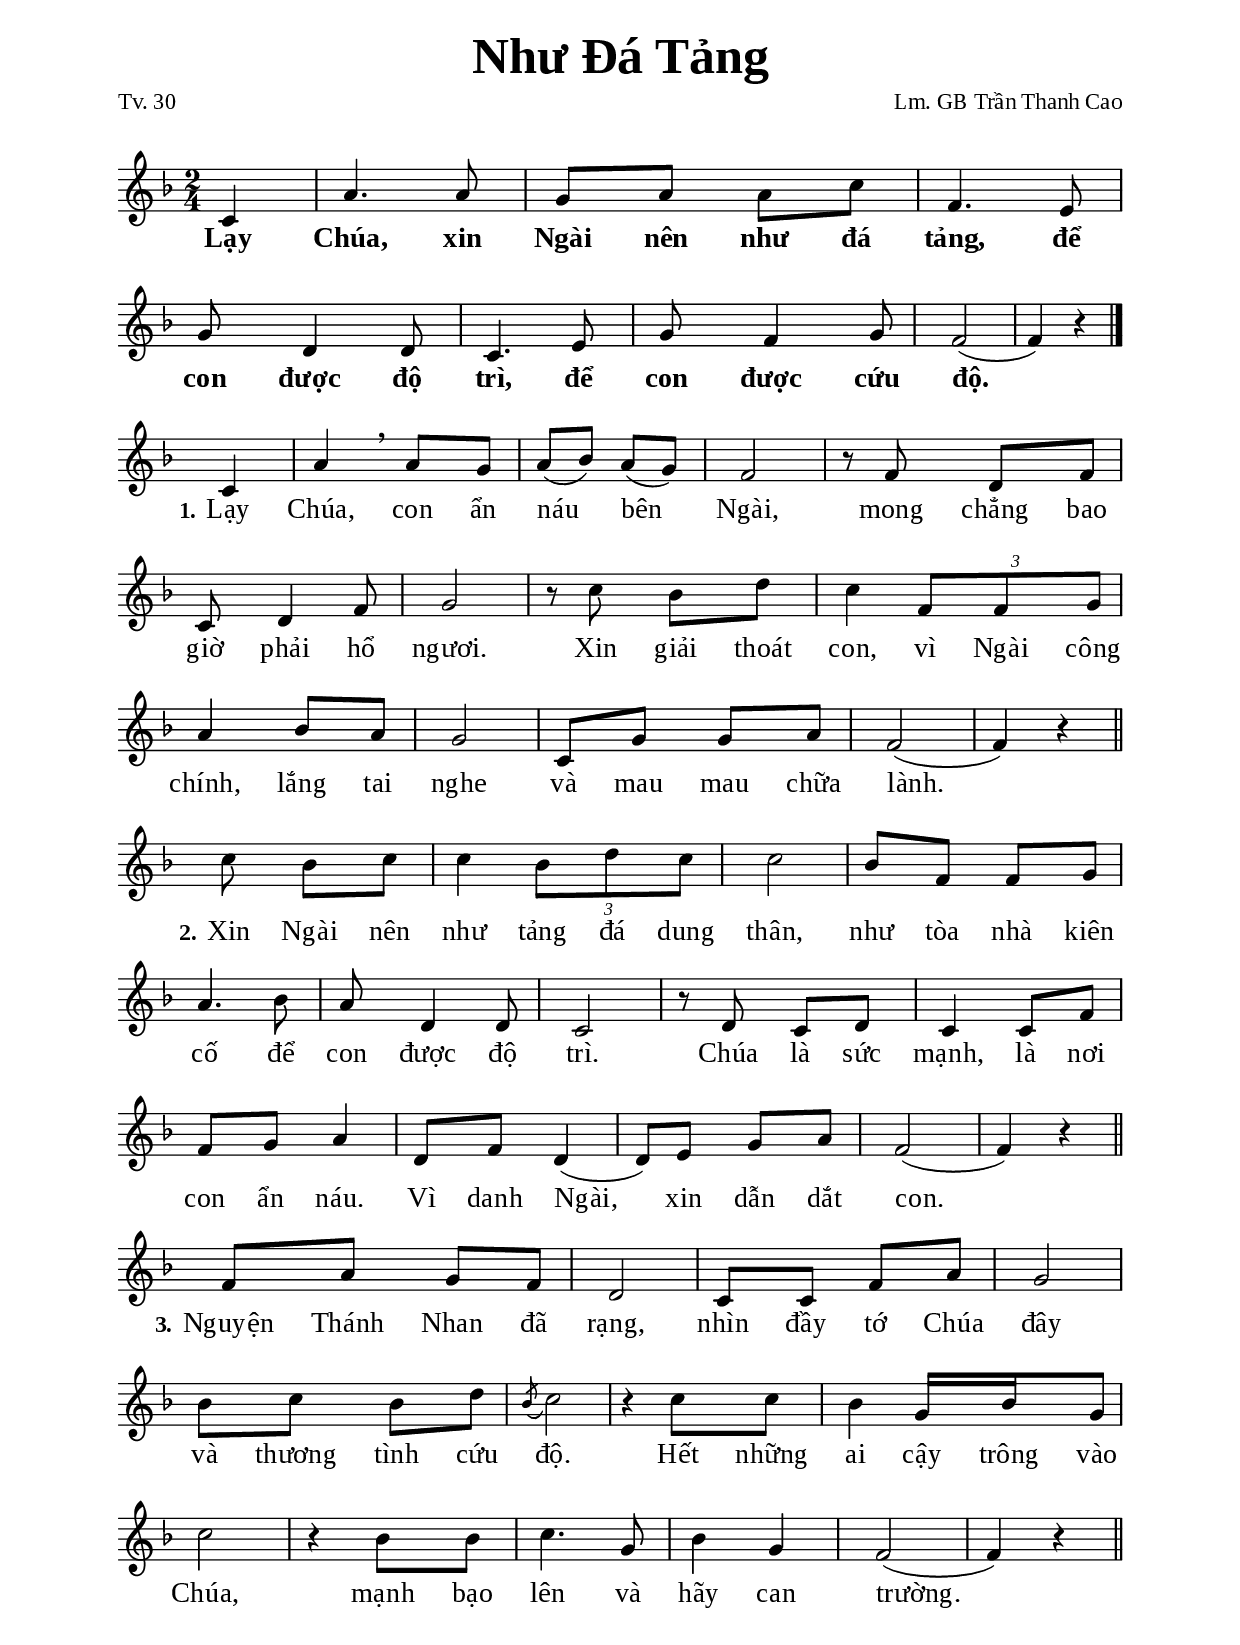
% Cài đặt chung
\version "2.22.1"
\include "english.ly"

\header {
  title = \markup { \fontsize #3 "Như Đá Tảng" }
  poet = "Tv. 30"
  composer = "Lm. GB Trần Thanh Cao"
  arranger = " "
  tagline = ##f
}

\paper {
  #(set-paper-size "a4")
  top-margin = 10\mm
  bottom-margin = 10\mm
  left-margin = 20\mm
  right-margin = 20\mm
  indent = #0
  #(define fonts
    (make-pango-font-tree
      "Liberation Serif"
      "Liberation Serif"
      "Liberation Serif"
      (/ 20 20)))
  page-count = #1
  system-system-spacing = #'((basic-distance . 13))
  score-system-spacing = #'((basic-distance . 13))
}

% Nhạc điệp khúc
nhacDiepKhuc = \relative c' {
  \partial 4 c4 |
  a'4. a8 |
  g a a c |
  f,4. e8 |
  g d4 d8 |
  c4. e8 |
  g f4 g8 |
  f2 _( |
  f4) r \bar "|."
}

% Nhạc phiên khúc
nhacPhienKhucMot = \relative c' {
  \partial 4 c4 |
  a' \breathe a8 g |
  a (bf) a (g) |
  f2 |
  r8 f d f |
  c d4 f8 |
  g2 |
  r8 c bf d |
  c4 \tuplet 3/2 { f,8 f g } |
  a4 bf8 a |
  g2 |
  c,8 g' g a |
  f2 ( |
  f4) r \bar "||"
}

nhacPhienKhucHai = \relative c'' {
  \partial 4. c8 bf c |
  c4 \tuplet 3/2 { bf8 d c } |
  c2 |
  bf8 f f g |
  a4. bf8 |
  a d,4 d8 |
  c2 |
  r8 d c d |
  c4 c8 f |
  f g a4 |
  d,8 f d4 ( |
  d8) e g a |
  f2 ( |
  f4) r \bar "||"
}

nhacPhienKhucBa = \relative c' {
  f8 a g f |
  d2 |
  c8 c f a |
  g2 |
  bf8 c bf d |
  \acciaccatura bf8 c2 |
  r4 c8 c |
  bf4 g16 bf g8 |
  c2 |
  r4 bf8 bf |
  c4. g8 |
  bf4 g |
  f2 ( |
  f4) r \bar "||"
}

% Lời điệp khúc
loiDiepKhuc = \lyricmode {
  Lạy Chúa, xin Ngài nên như đá tảng,
  để con được độ trì,
  để con được cứu độ.
}

% Lời phiên khúc
loiPhienKhucMot = \lyricmode {
  \set stanza = #"1."
  Lạy Chúa, con ẩn náu bên Ngài,
  mong chẳng bao giờ phải hổ ngươi.
  Xin giải thoát con, vì Ngài công chính,
  lắng tai nghe và mau mau chữa lành.
}

loiPhienKhucHai = \lyricmode {
  \set stanza = #"2."
  Xin Ngài nên như tảng đá dung thân,
  như tòa nhà kiên cố để con được độ trì.
  Chúa là sức mạnh, là nơi con ẩn náu.
  Vì danh Ngài, xin dẫn dắt con.
}

loiPhienKhucBa = \lyricmode {
  \set stanza = #"3."
  Nguyện Thánh Nhan đã rạng, nhìn đầy tớ Chúa đây
  và thương tình cứu độ.
  Hết những ai cậy trông vào Chúa,
  mạnh bạo lên và hãy can trường.
}


% Dàn trang
\score {
  \new ChoirStaff <<
    \new Staff = diepKhuc \with {
        \consists "Merge_rests_engraver"
        %\magnifyStaff #(magstep +1)
      }
      <<
      \new Voice = beSop {
        \key f \major \time 2/4 \nhacDiepKhuc
      }
    >>
    \new Lyrics \lyricsto beSop \loiDiepKhuc
  >>
  \layout {
    \override Lyrics.LyricText.font-series = #'bold
    \override Lyrics.LyricText.font-size = #+2
    \override Lyrics.LyricSpace.minimum-distance = #5
    \override Score.BarNumber.break-visibility = ##(#f #f #f)
    \override Score.SpacingSpanner.uniform-stretching = ##t
  }
}

\score {
  \new ChoirStaff <<
    \new Staff = phienKhuc \with {
        %\magnifyStaff #(magstep +1)
      }
      <<
      \new Voice = beSop {
        \key f \major \time 2/4 \nhacPhienKhucMot
      }
    >>
    \new Lyrics \lyricsto beSop \loiPhienKhucMot
  >>
  \layout {
    \override Staff.TimeSignature.transparent = ##t
    \override Lyrics.LyricText.font-size = #+2
    \override Lyrics.LyricSpace.minimum-distance = #3.5
    \override Score.BarNumber.break-visibility = ##(#f #f #f)
    \override Score.SpacingSpanner.uniform-stretching = ##t
  }
}

\score {
  \new ChoirStaff <<
    \new Staff = phienKhuc \with {
        %\magnifyStaff #(magstep +1)
      }
      <<
      \new Voice = beSop {
        \key f \major \time 2/4 \nhacPhienKhucHai
      }
    >>
    \new Lyrics \lyricsto beSop \loiPhienKhucHai
  >>
  \layout {
    \override Staff.TimeSignature.transparent = ##t
    \override Lyrics.LyricText.font-size = #+2
    \override Lyrics.LyricSpace.minimum-distance = #3
    \override Score.BarNumber.break-visibility = ##(#f #f #f)
    \override Score.SpacingSpanner.uniform-stretching = ##t
  }
}

\score {
  \new ChoirStaff <<
    \new Staff = phienKhuc \with {
        %\magnifyStaff #(magstep +1)
      }
      <<
      \new Voice = beSop {
        \key f \major \time 2/4 \nhacPhienKhucBa
      }
    >>
    \new Lyrics \lyricsto beSop \loiPhienKhucBa
  >>
  \layout {
    \override Staff.TimeSignature.transparent = ##t
    \override Lyrics.LyricText.font-size = #+2
    \override Lyrics.LyricSpace.minimum-distance = #3.5
    \override Score.BarNumber.break-visibility = ##(#f #f #f)
    \override Score.SpacingSpanner.uniform-stretching = ##t
  }
}
